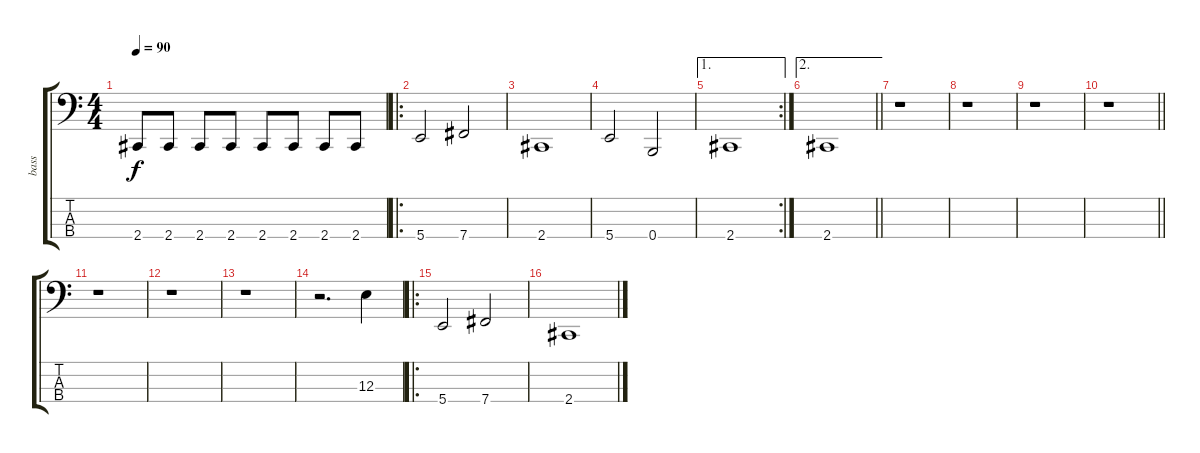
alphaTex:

\track ("bass" "bass") {instrument acousticguitarnylon}
\staff {score tabs}
\tuning (D2 A1 E1 B0) {hide}
\ts (4 4)
\tempo 90
\clef f4
\ks c
2.4.8{dy f} 2.4.8 2.4.8 2.4.8 2.4.8 2.4.8 2.4.8 2.4.8 |
\ro
5.4.2 7.4.2 |
2.4.1 |
5.4.2 0.4.2 |
\ae 1
\rc 2
2.4.1 |
\ae 2
\barLineRight lightlight
2.4.1 |
r.1 |
r.1 |
r.1 |
\barLineRight lightlight
r.1 |
r.1 |
r.1 |
r.1 |
r.2{d} 12.3.4 |
\ro
5.4.2 7.4.2 |
2.4.1
